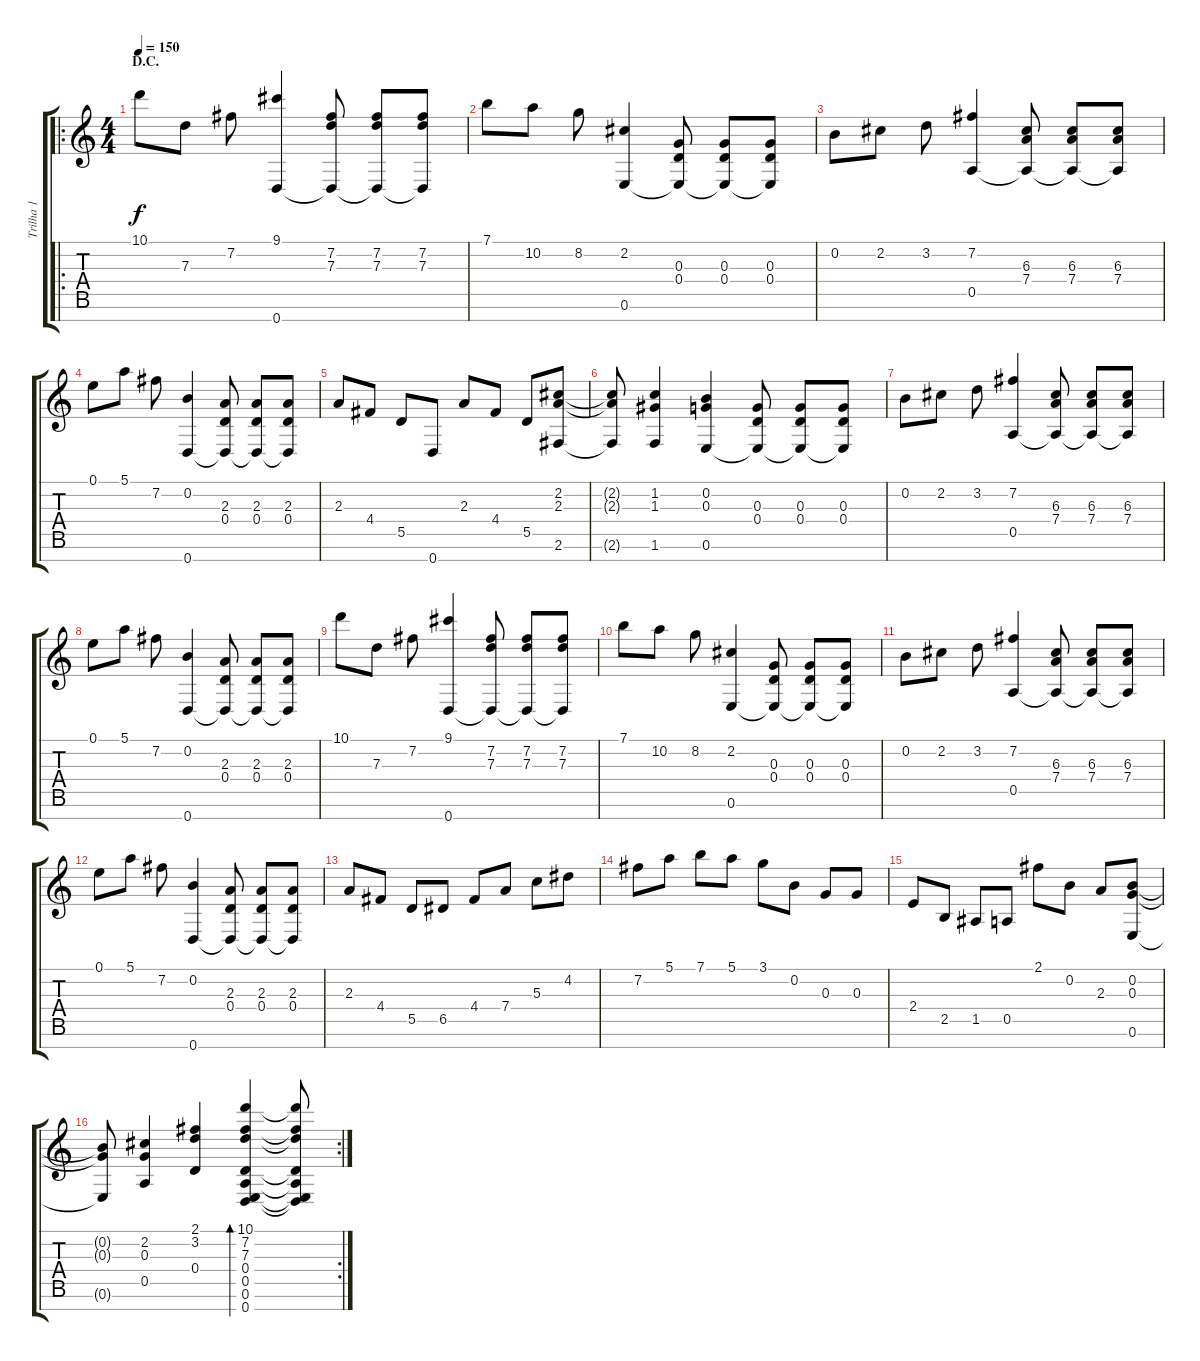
\track ("Trilha 1" "Trilha 1") {instrument acousticguitarnylon}
\staff {score tabs}
\tuning (E4 B3 G3 D3 A2 E2 D2) {hide}
\ro
\ts (4 4)
\section ("" "D.C.")
\tempo 150
\clef g2
\ks c
10.1.8{dy f instrument acousticguitarnylon} 7.3.8 7.2.8 (9.1 0.7).4 (7.2 7.3 0.7{t}).8 (7.2 7.3 0.7{t}).8 (7.2 7.3 0.7{t}).8 |
7.1.8 10.2.8 8.2.8 (2.2 0.6).4 (0.3 0.4 0.6{t}).8 (0.3 0.4 0.6{t}).8 (0.3 0.4 0.6{t}).8 |
0.2.8 2.2.8 3.2.8 (7.2 0.5).4 (6.3 7.4 0.5{t}).8 (6.3 7.4 0.5{t}).8 (6.3 7.4 0.5{t}).8 |
0.1.8 5.1.8 7.2.8 (0.2 0.7).4 (2.3 0.4 0.7{t}).8 (2.3 0.4 0.7{t}).8 (2.3 0.4 0.7{t}).8 |
2.3.8 4.4.8 5.5.8 0.7.8 2.3.8 4.4.8 5.5.8 (2.2 2.3 2.6).8 |
(2.2{t} 2.3{t} 2.6{t}).8 (1.2 1.3 1.6).4 (0.2 0.3 0.6).4 (0.3 0.4 0.6{t}).8 (0.3 0.4 0.6{t}).8 (0.3 0.4 0.6{t}).8 |
0.2.8 2.2.8 3.2.8 (7.2 0.5).4 (6.3 7.4 0.5{t}).8 (6.3 7.4 0.5{t}).8 (6.3 7.4 0.5{t}).8 |
0.1.8 5.1.8 7.2.8 (0.2 0.7).4 (2.3 0.4 0.7{t}).8 (2.3 0.4 0.7{t}).8 (2.3 0.4 0.7{t}).8 |
10.1.8 7.3.8 7.2.8 (9.1 0.7).4 (7.2 7.3 0.7{t}).8 (7.2 7.3 0.7{t}).8 (7.2 7.3 0.7{t}).8 |
7.1.8 10.2.8 8.2.8 (2.2 0.6).4 (0.3 0.4 0.6{t}).8 (0.3 0.4 0.6{t}).8 (0.3 0.4 0.6{t}).8 |
0.2.8 2.2.8 3.2.8 (7.2 0.5).4 (6.3 7.4 0.5{t}).8 (6.3 7.4 0.5{t}).8 (6.3 7.4 0.5{t}).8 |
0.1.8 5.1.8 7.2.8 (0.2 0.7).4 (2.3 0.4 0.7{t}).8 (2.3 0.4 0.7{t}).8 (2.3 0.4 0.7{t}).8 |
2.3.8 4.4.8 5.5.8 6.5.8 4.4.8 7.4.8 5.3.8 4.2.8 |
7.2.8 5.1.8 7.1.8 5.1.8 3.1.8 0.2.8 0.3.8 0.3.8 |
2.4.8 2.5.8 1.5.8 0.5.8 2.1.8 0.2.8 2.3.8 (0.2 0.3 0.6).8 |
\rc 2
(0.2{t} 0.3{t} 0.6{t}).8 (2.2 0.3 0.5).4 (2.1 3.2 0.4).4 (10.1 7.2 7.3 0.4 0.5 0.6 0.7).4{bd 240} (10.1{t} 7.2{t} 7.3{t} 0.4{t} 0.5{t} 0.6{t} 0.7{t}).8
